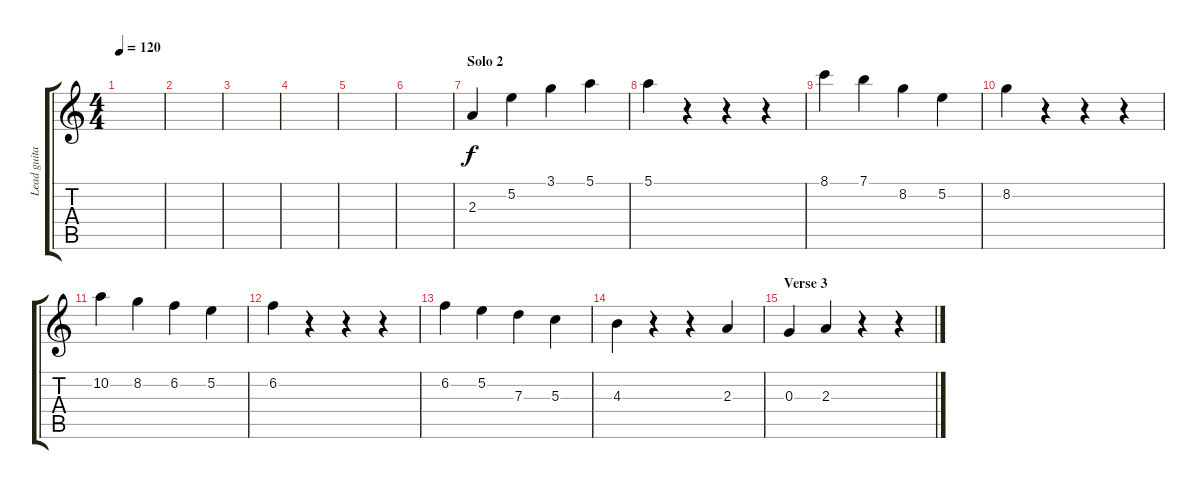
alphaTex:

\track ("Lead guitar" "Lead guita") {instrument electricguitarclean}
\staff {score tabs}
\tuning (E4 B3 G3 D3 A2 E2) {hide}
\ts (4 4)
\tempo 120
\clef g2
\ks c
|
|
|
|
|
|
\section ("" "Solo 2")
2.3.4 5.2.4 3.1.4 5.1.4 |
5.1.4 r.4 r.4 r.4 |
8.1.4 7.1.4 8.2.4 5.2.4 |
8.2.4 r.4 r.4 r.4 |
10.2.4 8.2.4 6.2.4 5.2.4 |
6.2.4 r.4 r.4 r.4 |
6.2.4 5.2.4 7.3.4 5.3.4 |
4.3.4 r.4 r.4 2.3.4 |
\section ("" "Verse 3")
0.3.4 2.3.4 r.4 r.4
